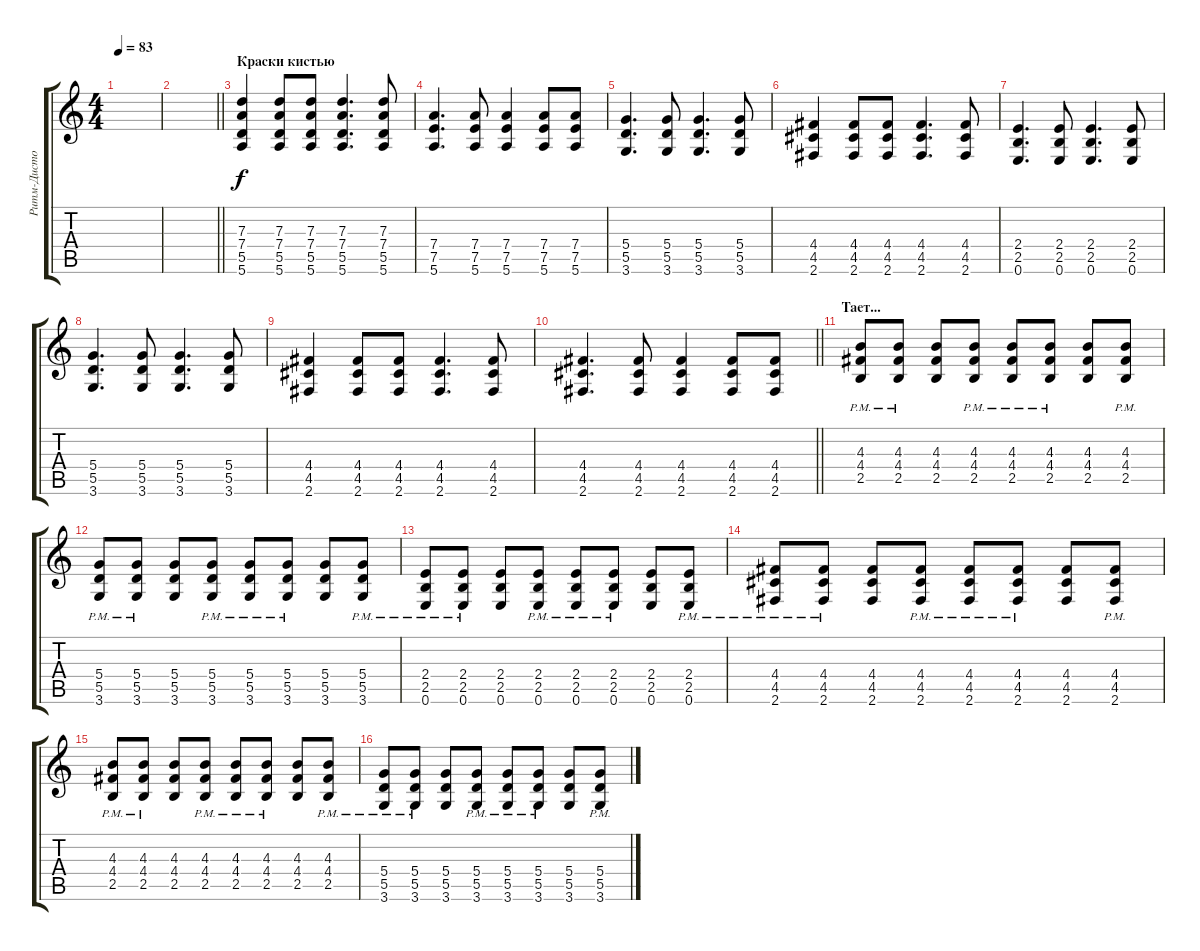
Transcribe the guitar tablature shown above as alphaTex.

\track ("Ритм-Дистошн-Гитарко (S)" "Ритм-Дисто") {instrument distortionguitar}
\staff {score tabs}
\tuning (E4 B3 G3 D3 A2 E2) {hide}
\ts (4 4)
\tempo 83
\clef g2
\ks c
|
\barLineRight lightlight
|
\section ("" "Краски кистью")
(7.3 7.4 5.5 5.6).4 (7.3 7.4 5.5 5.6).8 (7.3 7.4 5.5 5.6).8 (7.3 7.4 5.5 5.6).4{d} (7.3 7.4 5.5 5.6).8 |
(7.4 7.5 5.6).4{d} (7.4 7.5 5.6).8 (7.4 7.5 5.6).4 (7.4 7.5 5.6).8 (7.4 7.5 5.6).8 |
(5.4 5.5 3.6).4{d} (5.4 5.5 3.6).8 (5.4 5.5 3.6).4{d} (5.4 5.5 3.6).8 |
(4.4 4.5 2.6).4 (4.4 4.5 2.6).8 (4.4 4.5 2.6).8 (4.4 4.5 2.6).4{d} (4.4 4.5 2.6).8 |
(2.4 2.5 0.6).4{d} (2.4 2.5 0.6).8 (2.4 2.5 0.6).4{d} (2.4 2.5 0.6).8 |
(5.4 5.5 3.6).4{d} (5.4 5.5 3.6).8 (5.4 5.5 3.6).4{d} (5.4 5.5 3.6).8 |
(4.4 4.5 2.6).4 (4.4 4.5 2.6).8 (4.4 4.5 2.6).8 (4.4 4.5 2.6).4{d} (4.4 4.5 2.6).8 |
\barLineRight lightlight
(4.4 4.5 2.6).4{d} (4.4 4.5 2.6).8 (4.4 4.5 2.6).4 (4.4 4.5 2.6).8 (4.4 4.5 2.6).8 |
\section ("" "Тает...")
(4.3{pm} 4.4{pm} 2.5{pm}).8 (4.3{pm} 4.4{pm} 2.5{pm}).8 (4.3 4.4 2.5).8 (4.3{pm} 4.4{pm} 2.5{pm}).8 (4.3{pm} 4.4{pm} 2.5{pm}).8 (4.3{pm} 4.4{pm} 2.5{pm}).8 (4.3 4.4 2.5).8 (4.3{pm} 4.4{pm} 2.5{pm}).8 |
(5.4{pm} 5.5{pm} 3.6{pm}).8 (5.4{pm} 5.5{pm} 3.6{pm}).8 (5.4 5.5 3.6).8 (5.4{pm} 5.5{pm} 3.6{pm}).8 (5.4{pm} 5.5{pm} 3.6{pm}).8 (5.4{pm} 5.5{pm} 3.6{pm}).8 (5.4 5.5 3.6).8 (5.4{pm} 5.5{pm} 3.6{pm}).8 |
(2.4{pm} 2.5{pm} 0.6{pm}).8 (2.4{pm} 2.5{pm} 0.6{pm}).8 (2.4 2.5 0.6).8 (2.4{pm} 2.5{pm} 0.6{pm}).8 (2.4{pm} 2.5{pm} 0.6{pm}).8 (2.4{pm} 2.5{pm} 0.6{pm}).8 (2.4 2.5 0.6).8 (2.4{pm} 2.5{pm} 0.6{pm}).8 |
(4.4{pm} 4.5{pm} 2.6{pm}).8 (4.4{pm} 4.5{pm} 2.6{pm}).8 (4.4 4.5 2.6).8 (4.4{pm} 4.5{pm} 2.6{pm}).8 (4.4{pm} 4.5{pm} 2.6{pm}).8 (4.4{pm} 4.5{pm} 2.6{pm}).8 (4.4 4.5 2.6).8 (4.4{pm} 4.5{pm} 2.6{pm}).8 |
(4.3{pm} 4.4{pm} 2.5{pm}).8 (4.3{pm} 4.4{pm} 2.5{pm}).8 (4.3 4.4 2.5).8 (4.3{pm} 4.4{pm} 2.5{pm}).8 (4.3{pm} 4.4{pm} 2.5{pm}).8 (4.3{pm} 4.4{pm} 2.5{pm}).8 (4.3 4.4 2.5).8 (4.3{pm} 4.4{pm} 2.5{pm}).8 |
(5.4{pm} 5.5{pm} 3.6{pm}).8 (5.4{pm} 5.5{pm} 3.6{pm}).8 (5.4 5.5 3.6).8 (5.4{pm} 5.5{pm} 3.6{pm}).8 (5.4{pm} 5.5{pm} 3.6{pm}).8 (5.4{pm} 5.5{pm} 3.6{pm}).8 (5.4 5.5 3.6).8 (5.4{pm} 5.5{pm} 3.6{pm}).8
